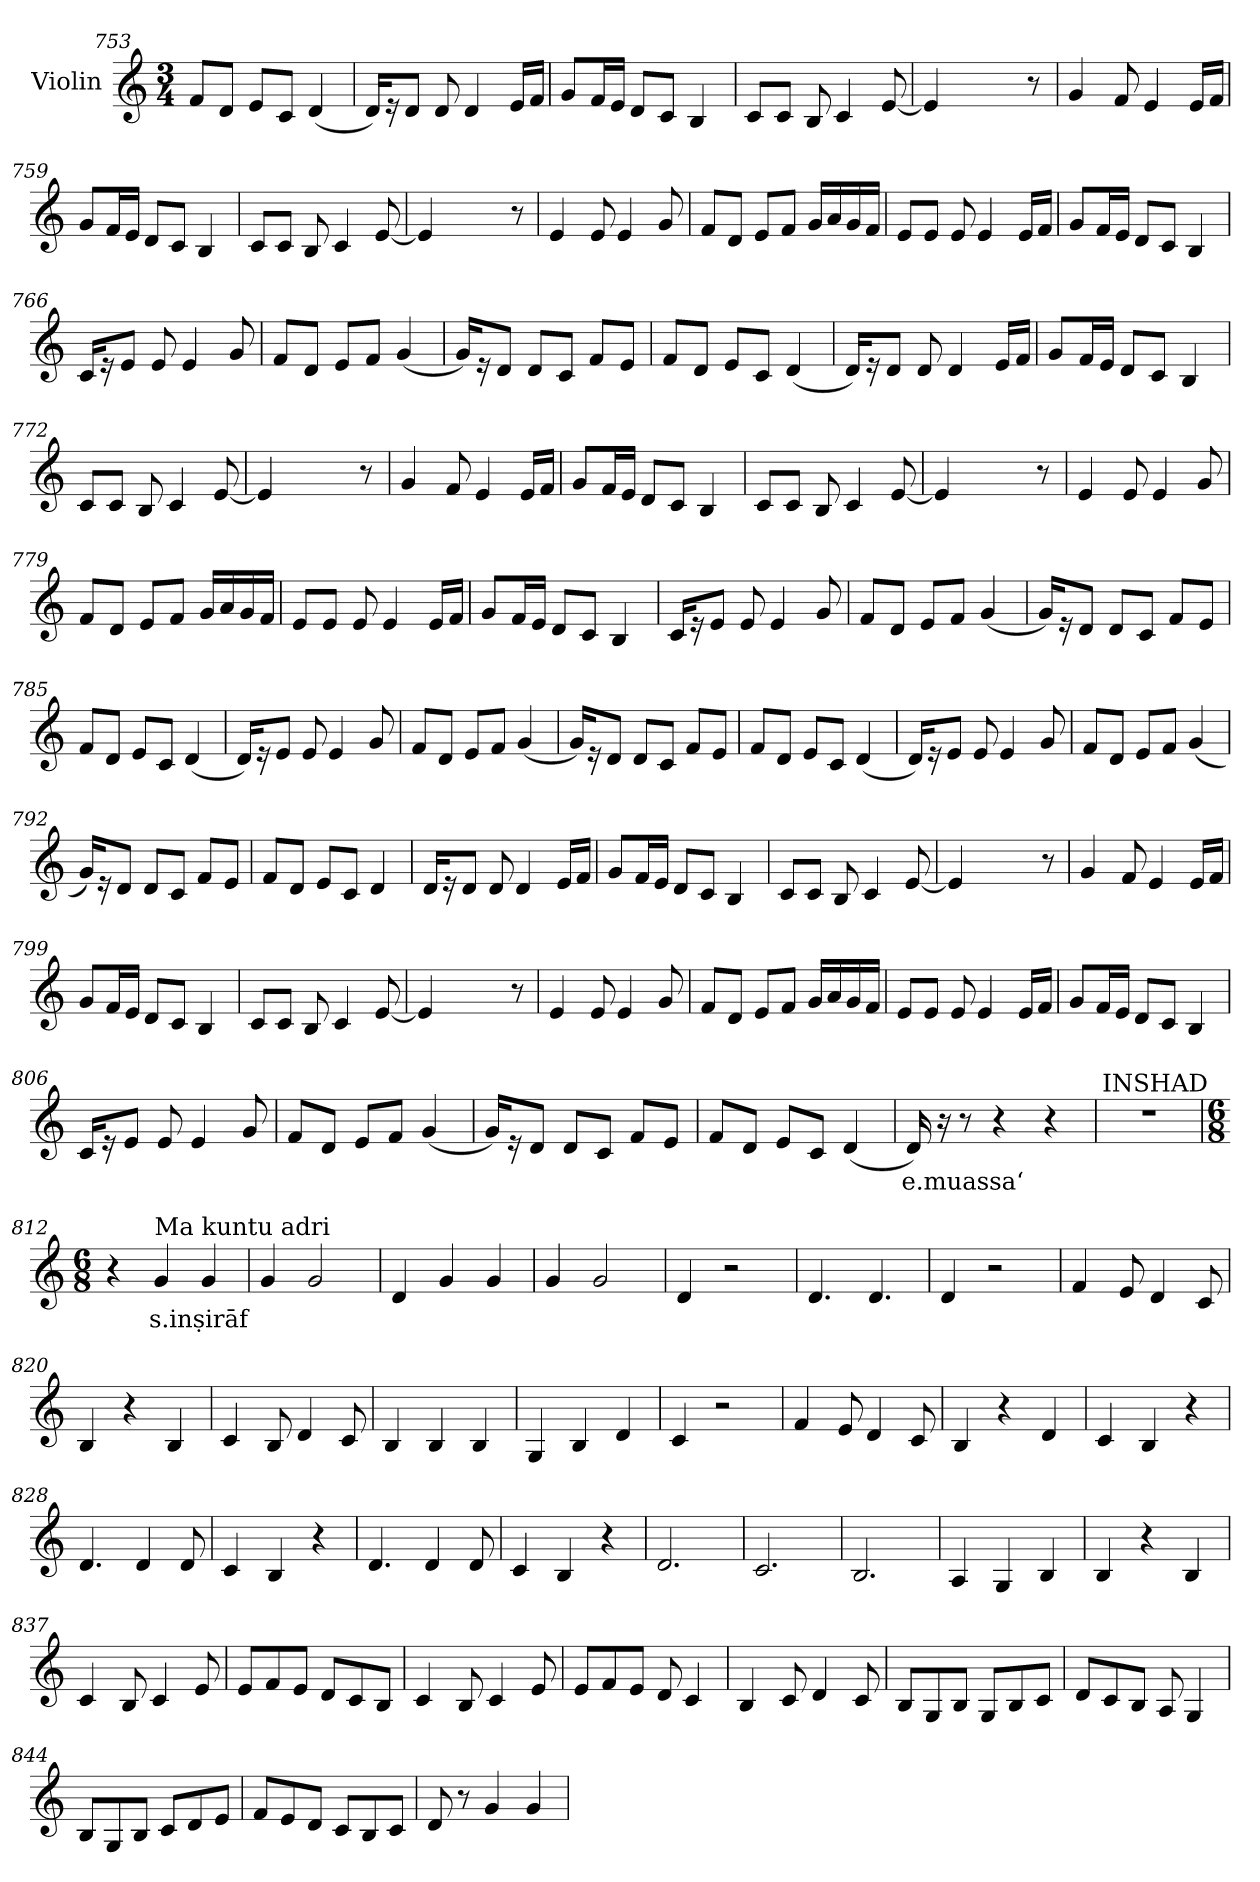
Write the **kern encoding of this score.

**kern	**text
*part1	*part1
*staff1	*staff1
*I"Violin	*
*clefG2	*
*k[]	*
*M3/4	*
=753	=753
8f/L	.
8d/J	.
8e/L	.
8c/J	.
(<4d/	.
!!LO:LB:g=z
=754	=754
16d/KL)	.
16r	.
8d/J	.
8d/	.
4d/	.
16e/LL	.
16f/JJ	.
=755	=755
8g/L	.
16f/L	.
16e/JJ	.
8d/L	.
8c/J	.
4B/	.
=756	=756
8c/L	.
8c/J	.
8B/	.
4c/	.
[8e/	.
=757	=757
4e/]	.
4.ryy	.
8r	.
=758	=758
4g/	.
8f/	.
4e/	.
16e/LL	.
16f/JJ	.
=759	=759
8g/L	.
16f/L	.
16e/JJ	.
8d/L	.
8c/J	.
4B/	.
!!LO:LB:g=z
=760	=760
8c/L	.
8c/J	.
8B/	.
4c/	.
[8e/	.
=761	=761
4e/]	.
4.ryy	.
8r	.
=762	=762
4e/	.
8e/	.
4e/	.
8g/	.
=763	=763
8f/L	.
8d/J	.
8e/L	.
8f/J	.
16g/LL	.
16a/	.
16g/	.
16f/JJ	.
=764	=764
8e/L	.
8e/J	.
8e/	.
4e/	.
16e/LL	.
16f/JJ	.
=765	=765
8g/L	.
16f/L	.
16e/JJ	.
8d/L	.
8c/J	.
4B/	.
!!LO:LB:g=z
=766	=766
16c/KL	.
16r	.
8e/J	.
8e/	.
4e/	.
8g/	.
=767	=767
8f/L	.
8d/J	.
8e/L	.
8f/J	.
(<4g/	.
=768	=768
16g/KL)	.
16r	.
8d/J	.
8d/L	.
8c/J	.
8f/L	.
8e/J	.
=769	=769
8f/L	.
8d/J	.
8e/L	.
8c/J	.
(<4d/	.
=770	=770
16d/KL)	.
16r	.
8d/J	.
8d/	.
4d/	.
16e/LL	.
16f/JJ	.
=771	=771
8g/L	.
16f/L	.
16e/JJ	.
8d/L	.
8c/J	.
4B/	.
!!LO:LB:g=z
=772	=772
8c/L	.
8c/J	.
8B/	.
4c/	.
[8e/	.
=773	=773
4e/]	.
4.ryy	.
8r	.
=774	=774
4g/	.
8f/	.
4e/	.
16e/LL	.
16f/JJ	.
=775	=775
8g/L	.
16f/L	.
16e/JJ	.
8d/L	.
8c/J	.
4B/	.
=776	=776
8c/L	.
8c/J	.
8B/	.
4c/	.
[8e/	.
=777	=777
4e/]	.
4.ryy	.
8r	.
!!LO:PB:g=z
=778	=778
4e/	.
8e/	.
4e/	.
8g/	.
=779	=779
8f/L	.
8d/J	.
8e/L	.
8f/J	.
16g/LL	.
16a/	.
16g/	.
16f/JJ	.
=780	=780
8e/L	.
8e/J	.
8e/	.
4e/	.
16e/LL	.
16f/JJ	.
=781	=781
8g/L	.
16f/L	.
16e/JJ	.
8d/L	.
8c/J	.
4B/	.
=782	=782
16c/KL	.
16r	.
8e/J	.
8e/	.
4e/	.
8g/	.
=783	=783
8f/L	.
8d/J	.
8e/L	.
8f/J	.
(<4g/	.
!!LO:LB:g=z
=784	=784
16g/KL)	.
16r	.
8d/J	.
8d/L	.
8c/J	.
8f/L	.
8e/J	.
=785	=785
8f/L	.
8d/J	.
8e/L	.
8c/J	.
(<4d/	.
=786	=786
16d/KL)	.
16r	.
8e/J	.
8e/	.
4e/	.
8g/	.
=787	=787
8f/L	.
8d/J	.
8e/L	.
8f/J	.
(<4g/	.
=788	=788
16g/KL)	.
16r	.
8d/J	.
8d/L	.
8c/J	.
8f/L	.
8e/J	.
=789	=789
8f/L	.
8d/J	.
8e/L	.
8c/J	.
(<4d/	.
!!LO:LB:g=z
=790	=790
16d/KL)	.
16r	.
8e/J	.
8e/	.
4e/	.
8g/	.
=791	=791
8f/L	.
8d/J	.
8e/L	.
8f/J	.
(<4g/	.
=792	=792
16g/KL)	.
16r	.
8d/J	.
8d/L	.
8c/J	.
8f/L	.
8e/J	.
=793	=793
8f/L	.
8d/J	.
8e/L	.
8c/J	.
4d/	.
=794	=794
16d/KL	.
16r	.
8d/J	.
8d/	.
4d/	.
16e/LL	.
16f/JJ	.
=795	=795
8g/L	.
16f/L	.
16e/JJ	.
8d/L	.
8c/J	.
4B/	.
!!LO:LB:g=z
=796	=796
8c/L	.
8c/J	.
8B/	.
4c/	.
[8e/	.
=797	=797
4e/]	.
4.ryy	.
8r	.
=798	=798
4g/	.
8f/	.
4e/	.
16e/LL	.
16f/JJ	.
=799	=799
8g/L	.
16f/L	.
16e/JJ	.
8d/L	.
8c/J	.
4B/	.
=800	=800
8c/L	.
8c/J	.
8B/	.
4c/	.
[8e/	.
=801	=801
4e/]	.
4.ryy	.
8r	.
!!LO:LB:g=z
=802	=802
4e/	.
8e/	.
4e/	.
8g/	.
=803	=803
8f/L	.
8d/J	.
8e/L	.
8f/J	.
16g/LL	.
16a/	.
16g/	.
16f/JJ	.
=804	=804
8e/L	.
8e/J	.
8e/	.
4e/	.
16e/LL	.
16f/JJ	.
=805	=805
8g/L	.
16f/L	.
16e/JJ	.
8d/L	.
8c/J	.
4B/	.
=806	=806
16c/KL	.
16r	.
8e/J	.
8e/	.
4e/	.
8g/	.
=807	=807
8f/L	.
8d/J	.
8e/L	.
8f/J	.
(<4g/	.
!!LO:LB:g=z
=808	=808
16g/KL)	.
16r	.
8d/J	.
8d/L	.
8c/J	.
8f/L	.
8e/J	.
=809	=809
8f/L	.
8d/J	.
8e/L	.
8c/J	.
(<4d/	.
=810	=810
!	!LO:LY:b
16d/)	e.muassa‘
16r	.
8r	.
4r	.
4r	.
=811	=811
!LO:TX:a:t=INSHAD	!
2.r	.
=812	=812
*M6/8	*
*MM120	*
4r	.
!LO:TX:a:t=Ma kuntu adri	!
!	!LO:LY:b
4g/	s.inṣirāf
4g/	.
=813	=813
4g/	.
2g/	.
=814	=814
4d/	.
4g/	.
4g/	.
!!LO:LB:g=z
=815	=815
4g/	.
2g/	.
=816	=816
4d/	.
2r	.
=817	=817
4.d/	.
4.d/	.
=818	=818
4d/	.
2r	.
=819	=819
4f/	.
8e/	.
4d/	.
8c/	.
=820	=820
4B/	.
4r	.
4B/	.
=821	=821
4c/	.
8B/	.
4d/	.
8c/	.
!!LO:LB:g=z
=822	=822
4B/	.
4B/	.
4B/	.
=823	=823
4G/	.
4B/	.
4d/	.
=824	=824
4c/	.
2r	.
=825	=825
4f/	.
8e/	.
4d/	.
8c/	.
=826	=826
4B/	.
4r	.
4d/	.
=827	=827
4c/	.
4B/	.
4r	.
=828	=828
4.d/	.
4d/	.
8d/	.
!!LO:PB:g=z
=829	=829
4c/	.
4B/	.
4r	.
=830	=830
4.d/	.
4d/	.
8d/	.
=831	=831
4c/	.
4B/	.
4r	.
=832	=832
2.d/	.
=833	=833
2.c/	.
=834	=834
2.B/	.
=835	=835
4A/	.
4G/	.
4B/	.
=836	=836
4B/	.
4r	.
4B/	.
!!LO:LB:g=z
=837	=837
4c/	.
8B/	.
4c/	.
8e/	.
=838	=838
8e/L	.
8f/	.
8e/J	.
8d/L	.
8c/	.
8B/J	.
=839	=839
4c/	.
8B/	.
4c/	.
8e/	.
=840	=840
8e/L	.
8f/	.
8e/J	.
8d/	.
4c/	.
=841	=841
4B/	.
8c/	.
4d/	.
8c/	.
!!LO:LB:g=z
=842	=842
8B/L	.
8G/	.
8B/J	.
8G/L	.
8B/	.
8c/J	.
=843	=843
8d/L	.
8c/	.
8B/J	.
8A/	.
4G/	.
=844	=844
8B/L	.
8G/	.
8B/J	.
8c/L	.
8d/	.
8e/J	.
=845	=845
8f/L	.
8e/	.
8d/J	.
8c/L	.
8B/	.
8c/J	.
=846	=846
8d/	.
8r	.
4g/	.
4g/	.
=	=
*-	*-
